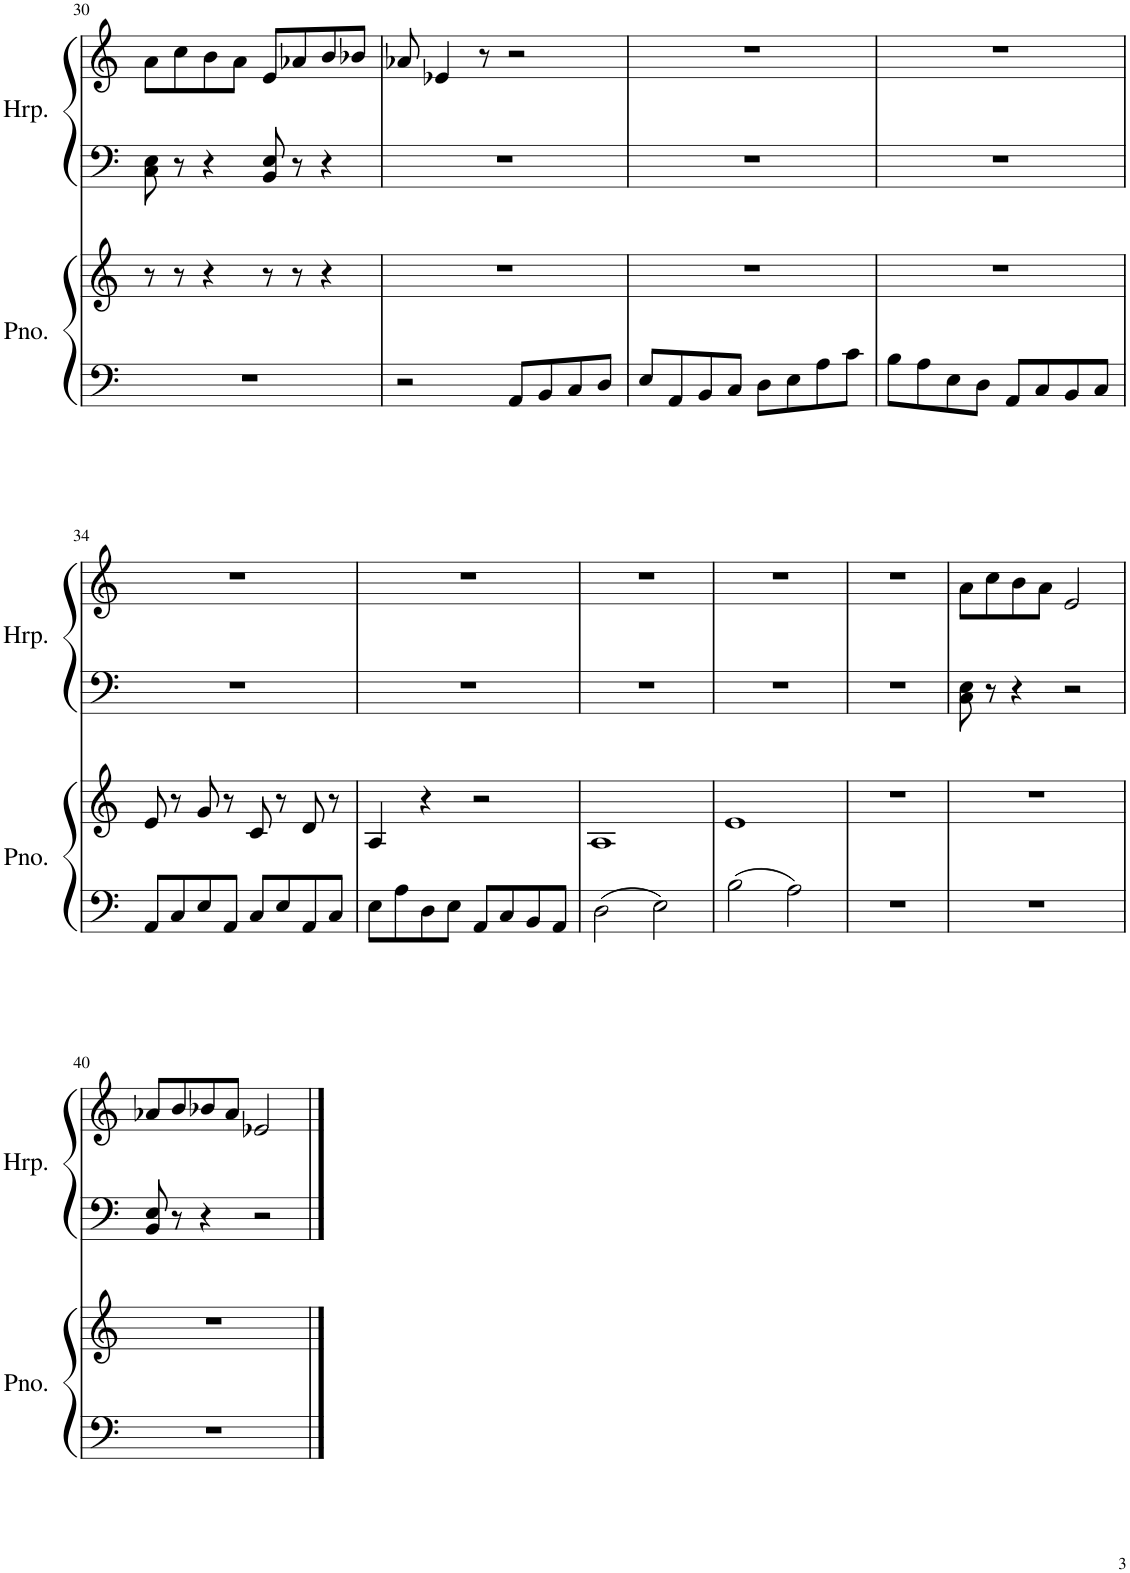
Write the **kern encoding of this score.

**kern	**kern	**kern	**kern
*part2	*part2	*part1	*part1
*staff4	*staff3	*staff2	*staff1
*I"Piano	*	*I"Harp	*
*I'Pno.	*	*I'Hrp.	*
!!LO:PB:g=z
*clefF4	*clefG2	*clefF4	*clefG2
*k[]	*k[]	*k[]	*k[]
*M4/4	*M4/4	*M4/4	*M4/4
=30	=30	=30	=30
1r	8r	8C\ 8E\	8a\L
.	8r	8r	8cc\
.	4r	4r	8b\
.	.	.	8a\J
.	8r	8BB/ 8E/	8e/L
.	8r	8r	8a-X/
.	4r	4r	8b/
.	.	.	8b-X/J
=31	=31	=31	=31
2r	1r	1r	8a-X/
.	.	.	4e-X/
.	.	.	8r
8AA/L	.	.	2r
8BB/	.	.	.
8C/	.	.	.
8D/J	.	.	.
=32	=32	=32	=32
8E/L	1r	1r	1r
8AA/	.	.	.
8BB/	.	.	.
8C/J	.	.	.
8D\L	.	.	.
8E\	.	.	.
8A\	.	.	.
8c\J	.	.	.
=33	=33	=33	=33
8B\L	1r	1r	1r
8A\	.	.	.
8E\	.	.	.
8D\J	.	.	.
8AA/L	.	.	.
8C/	.	.	.
8BB/	.	.	.
8C/J	.	.	.
!!LO:LB:g=z
=34	=34	=34	=34
8AA/L	8e/	1r	1r
8C/	8r	.	.
8E/	8g/	.	.
8AA/J	8r	.	.
8C/L	8c/	.	.
8E/	8r	.	.
8AA/	8d/	.	.
8C/J	8r	.	.
=35	=35	=35	=35
8E\L	4A/	1r	1r
8A\	.	.	.
8D\	4r	.	.
8E\J	.	.	.
8AA/L	2r	.	.
8C/	.	.	.
8BB/	.	.	.
8AA/J	.	.	.
=36	=36	=36	=36
2D\	1A	1r	1r
2E\	.	.	.
=37	=37	=37	=37
2B\	1e	1r	1r
2A\	.	.	.
=38	=38	=38	=38
1r	1r	1r	1r
=39	=39	=39	=39
1r	1r	8C\ 8E\	8a\L
.	.	8r	8cc\
.	.	4r	8b\
.	.	.	8a\J
.	.	2r	2e/
!!LO:LB:g=z
=40	=40	=40	=40
1r	1r	8BB/ 8E/	8a-X/L
.	.	8r	8b/
.	.	4r	8b-X/
.	.	.	8a-/J
.	.	2r	2e-X/
==	==	==	==
*-	*-	*-	*-
